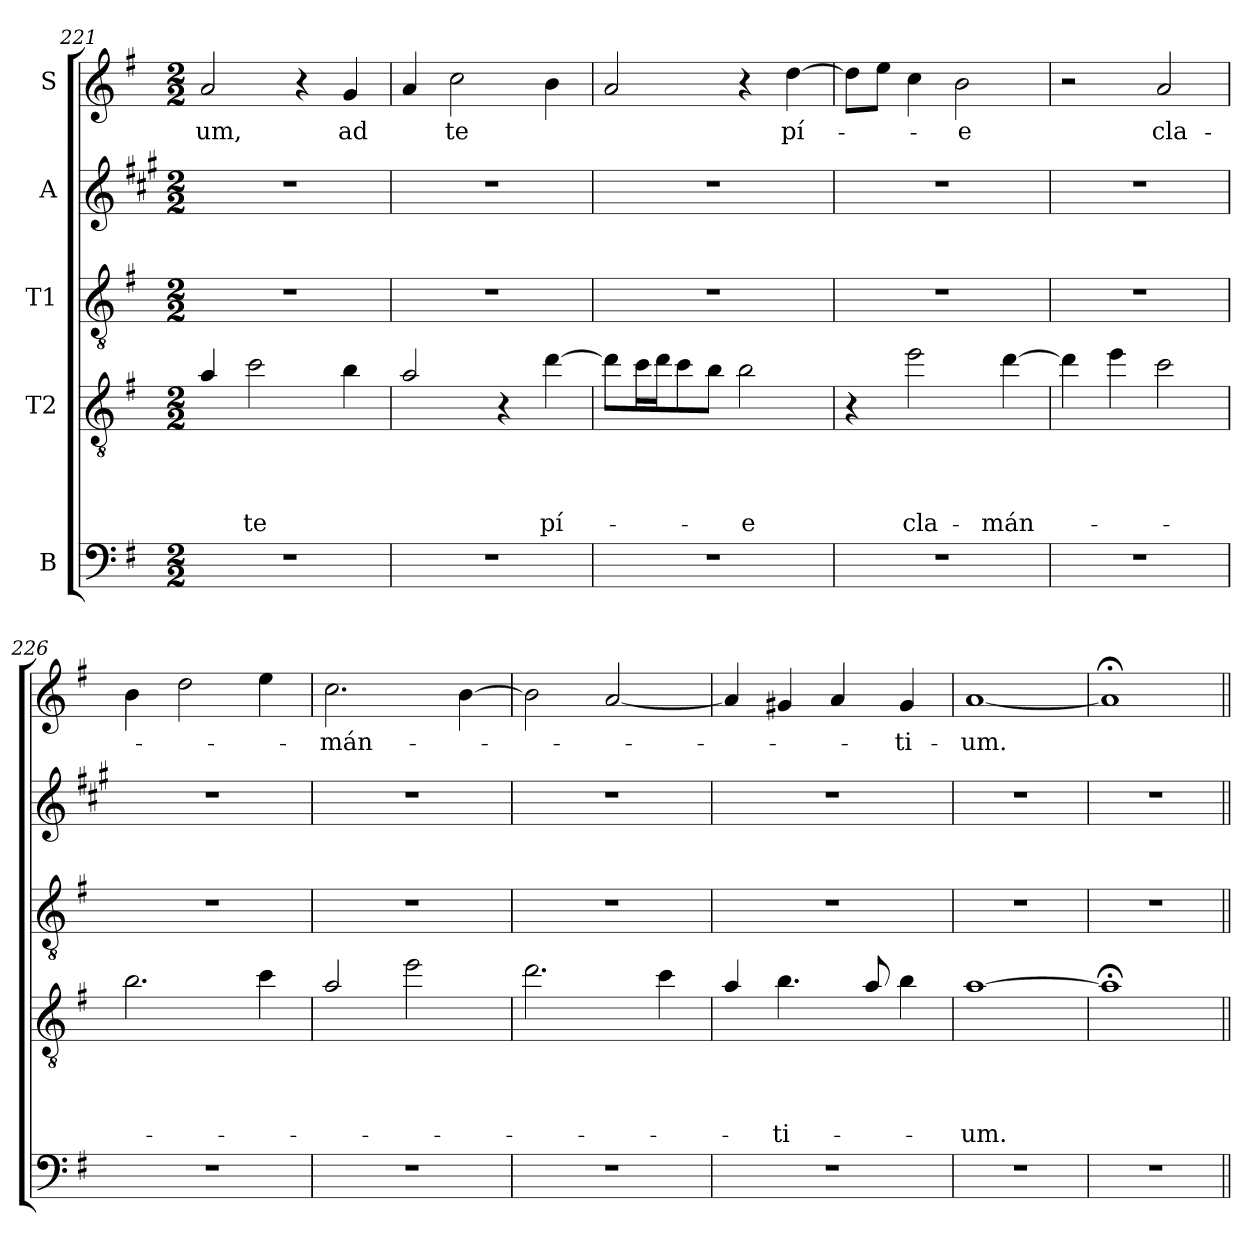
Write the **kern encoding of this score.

**kern	**kern	**text	**text	**text	**text	**kern	**kern	**kern	**text
*part5	*part4	*part4	*part4	*part4	*part4	*part3	*part2	*part1	*part1
*staff5	*staff4	*staff4	*staff4	*staff4	*staff4	*staff3	*staff2	*staff1	*staff1
*I"B	*I"T2	*	*	*	*	*I"T1	*I"A	*I"S	*
!!LO:LB:g=z
*clefF4	*clefGv2	*	*	*	*	*clefGv2	*clefG2	*clefG2	*
*	*ITrd8c14	*	*	*	*	*	*ITrd1c2	*	*
*k[f#]	*k[f#]	*	*	*	*	*k[f#]	*k[f#]	*k[f#]	*
*G:	*G:	*	*	*	*	*G:	*G:	*G:	*
*M2/2	*M2/2	*	*	*	*	*M2/2	*M2/2	*M2/2	*
=221	=221	=221	=221	=221	=221	=221	=221	=221	=221
!	!	!	!	!	!	!	!	!	!LO:LY:b
1r	4A/	.	.	.	.	1r	1r	2a/	-um,
!	!	!	!	!	!LO:LY:b	!	!	!	!
.	2c\	.	.	.	te	.	.	.	.
.	.	.	.	.	.	.	.	4r	.
!	!	!	!	!	!	!	!	!	!LO:LY:b
.	4B\	.	.	.	.	.	.	4g/	ad
=222	=222	=222	=222	=222	=222	=222	=222	=222	=222
1r	2A/	.	.	.	.	1r	1r	4a/	.
!	!	!	!	!	!	!	!	!	!LO:LY:b
.	.	.	.	.	.	.	.	2cc\	te
.	4r	.	.	.	.	.	.	.	.
!	!	!	!	!	!LO:LY:b	!	!	!	!
.	[4d\	.	.	.	pí-	.	.	4b\	.
=223	=223	=223	=223	=223	=223	=223	=223	=223	=223
1r	8d\L]	.	.	.	.	1r	1r	2a/	.
.	16c\L	.	.	.	.	.	.	.	.
.	16d\J	.	.	.	.	.	.	.	.
.	8c\	.	.	.	.	.	.	.	.
.	8B\J	.	.	.	.	.	.	.	.
!	!	!	!	!	!LO:LY:b	!	!	!	!
.	2B\	.	.	.	-e	.	.	4r	.
!	!	!	!	!	!	!	!	!	!LO:LY:b
.	.	.	.	.	.	.	.	[4dd\	pí-
=224	=224	=224	=224	=224	=224	=224	=224	=224	=224
1r	4r	.	.	.	.	1r	1r	8dd\L]	.
.	.	.	.	.	.	.	.	8ee\J	.
!	!	!	!	!	!LO:LY:b	!	!	!	!
.	2e\	.	.	.	cla-	.	.	4cc\	.
!	!	!	!	!	!	!	!	!	!LO:LY:b
.	.	.	.	.	.	.	.	2b\	-e
!	!	!	!	!	!LO:LY:b	!	!	!	!
.	[4d\	.	.	.	-mán-	.	.	.	.
=225	=225	=225	=225	=225	=225	=225	=225	=225	=225
1r	4d\]	.	.	.	.	1r	1r	2r	.
.	4e\	.	.	.	.	.	.	.	.
!	!	!	!	!	!	!	!	!	!LO:LY:b
.	2c\	.	.	.	.	.	.	2a/	cla-
=226	=226	=226	=226	=226	=226	=226	=226	=226	=226
1r	2.B\	.	.	.	.	1r	1r	4b\	.
.	.	.	.	.	.	.	.	2dd\	.
.	4c\	.	.	.	.	.	.	4ee\	.
!!LO:PB:g=z
=227	=227	=227	=227	=227	=227	=227	=227	=227	=227
!	!	!	!	!	!	!	!	!	!LO:LY:b
1r	2A/	.	.	.	.	1r	1r	2.cc\	-mán-
.	2e\	.	.	.	.	.	.	.	.
.	.	.	.	.	.	.	.	[4b\	.
=228	=228	=228	=228	=228	=228	=228	=228	=228	=228
1r	2.d\	.	.	.	.	1r	1r	2b\]	.
.	.	.	.	.	.	.	.	[2a/	.
.	4c\	.	.	.	.	.	.	.	.
=229	=229	=229	=229	=229	=229	=229	=229	=229	=229
1r	4A/	.	.	.	.	1r	1r	4a/]	.
!	!	!	!	!	!LO:LY:b	!	!	!	!
.	4.B\	.	.	.	-ti-	.	.	4g#/	.
.	.	.	.	.	.	.	.	4a/	.
.	8A/	.	.	.	.	.	.	.	.
!	!	!	!	!	!	!	!	!	!LO:LY:b
.	4B\	.	.	.	.	.	.	4g#/	-ti-
=230	=230	=230	=230	=230	=230	=230	=230	=230	=230
!	!	!	!	!	!LO:LY:b	!	!	!	!LO:LY:b
1r	[1A	.	.	.	-um.	1r	1r	[1a	-um.
=231	=231	=231	=231	=231	=231	=231	=231	=231	=231
1r	1A;]	.	.	.	.	1r	1r	1a;]	.
=||	=||	=||	=||	=||	=||	=||	=||	=||	=||
*-	*-	*-	*-	*-	*-	*-	*-	*-	*-
